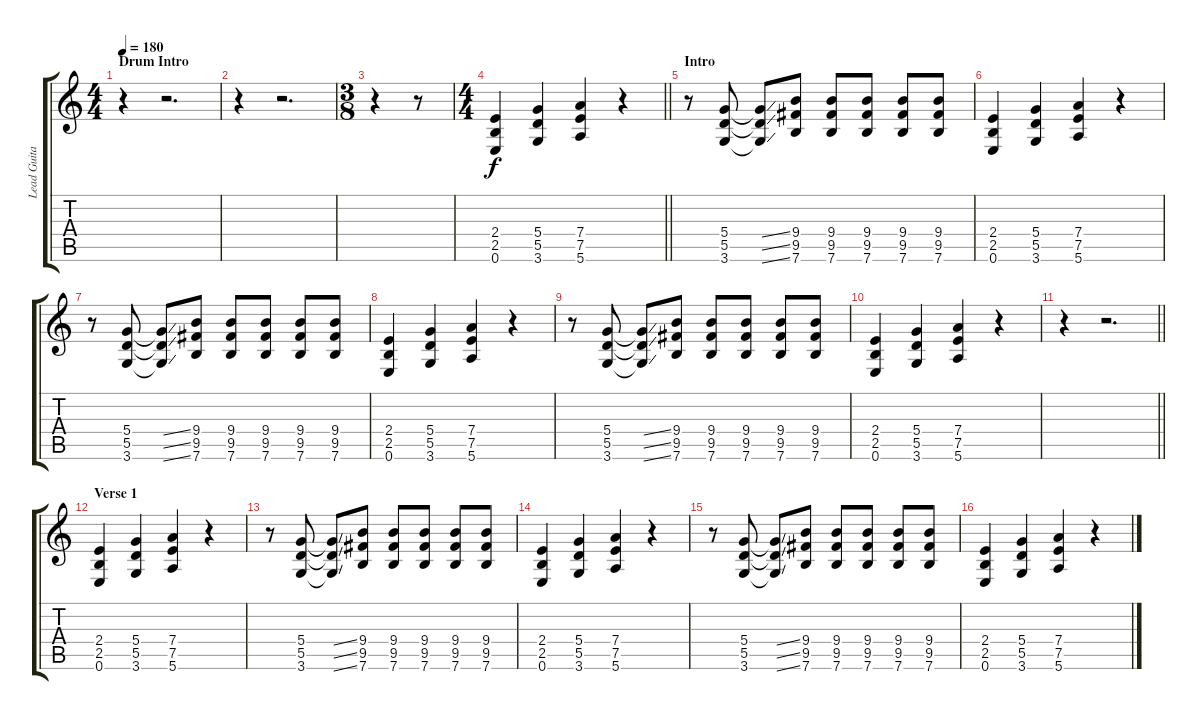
\track ("Lead Guitar - Nicholaus Arson" "Lead Guita") {instrument distortionguitar}
\staff {score tabs}
\tuning (E4 B3 G3 D3 A2 E2) {hide}
\ts (4 4)
\section ("" "Drum Intro")
\tempo 180
\clef g2
\ks c
r.4{dy f instrument distortionguitar} r.2{d} |
r.4 r.2{d} |
\ts (3 8)
r.4 r.8 |
\ts (4 4)
\barLineRight lightlight
(2.4 2.5 0.6).4 (5.4 5.5 3.6).4 (7.4 7.5 5.6).4 r.4 |
\section ("" "Intro")
r.8 (5.4 5.5 3.6).8 (5.4{ss t} 5.5{ss t} 3.6{ss t}).8 (9.4 9.5 7.6).8 (9.4 9.5 7.6).8 (9.4 9.5 7.6).8 (9.4 9.5 7.6).8 (9.4 9.5 7.6).8 |
(2.4 2.5 0.6).4 (5.4 5.5 3.6).4 (7.4 7.5 5.6).4 r.4 |
r.8 (5.4 5.5 3.6).8 (5.4{ss t} 5.5{ss t} 3.6{ss t}).8 (9.4 9.5 7.6).8 (9.4 9.5 7.6).8 (9.4 9.5 7.6).8 (9.4 9.5 7.6).8 (9.4 9.5 7.6).8 |
(2.4 2.5 0.6).4 (5.4 5.5 3.6).4 (7.4 7.5 5.6).4 r.4 |
r.8 (5.4 5.5 3.6).8 (5.4{ss t} 5.5{ss t} 3.6{ss t}).8 (9.4 9.5 7.6).8 (9.4 9.5 7.6).8 (9.4 9.5 7.6).8 (9.4 9.5 7.6).8 (9.4 9.5 7.6).8 |
(2.4 2.5 0.6).4 (5.4 5.5 3.6).4 (7.4 7.5 5.6).4 r.4 |
\barLineRight lightlight
r.4 r.2{d} |
\section ("" "Verse 1")
(2.4 2.5 0.6).4 (5.4 5.5 3.6).4 (7.4 7.5 5.6).4 r.4 |
r.8 (5.4 5.5 3.6).8 (5.4{ss t} 5.5{ss t} 3.6{ss t}).8 (9.4 9.5 7.6).8 (9.4 9.5 7.6).8 (9.4 9.5 7.6).8 (9.4 9.5 7.6).8 (9.4 9.5 7.6).8 |
(2.4 2.5 0.6).4 (5.4 5.5 3.6).4 (7.4 7.5 5.6).4 r.4 |
r.8 (5.4 5.5 3.6).8 (5.4{ss t} 5.5{ss t} 3.6{ss t}).8 (9.4 9.5 7.6).8 (9.4 9.5 7.6).8 (9.4 9.5 7.6).8 (9.4 9.5 7.6).8 (9.4 9.5 7.6).8 |
(2.4 2.5 0.6).4 (5.4 5.5 3.6).4 (7.4 7.5 5.6).4 r.4
